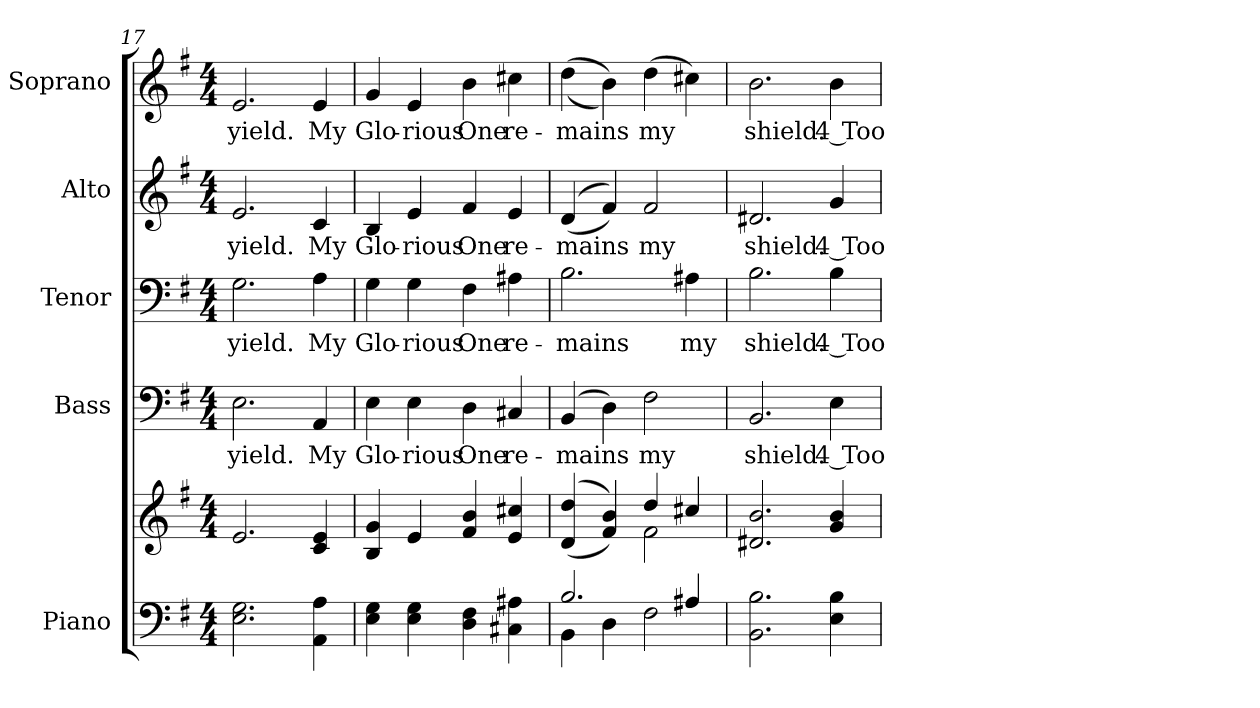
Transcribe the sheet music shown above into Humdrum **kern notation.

**kern	**kern	**kern	**text	**kern	**text	**kern	**text	**kern	**text
*part5	*part5	*part4	*part4	*part3	*part3	*part2	*part2	*part1	*part1
*staff6	*staff5	*staff4	*staff4	*staff3	*staff3	*staff2	*staff2	*staff1	*staff1
*I"Piano	*	*I"Bass	*	*I"Tenor	*	*I"Alto	*	*I"Soprano	*
*I'Pno.	*	*I'B.	*	*I'T.	*	*I'A.	*	*I'S.	*
*clefF4	*clefG2	*clefF4	*	*clefF4	*	*clefG2	*	*clefG2	*
*k[f#]	*k[f#]	*k[f#]	*	*k[f#]	*	*k[f#]	*	*k[f#]	*
*G:	*G:	*G:	*	*G:	*	*G:	*	*G:	*
*M4/4	*M4/4	*M4/4	*	*M4/4	*	*M4/4	*	*M4/4	*
=17	=17	=17	=17	=17	=17	=17	=17	=17	=17
!	!	!	!LO:LY:b:color=#000000	!	!	!	!	!	!
!	!	!	!	!	!LO:LY:b:color=#000000	!	!	!	!
!	!	!	!	!	!	!	!LO:LY:b:color=#000000	!	!
!	!	!	!	!	!	!	!	!	!LO:LY:b:color=#000000
2.Ei\ 2.Gi	2.ei/	2.Ei\	yield.	2.Gi\	yield.	2.ei/	yield.	2.ei/	yield.
!	!	!	!LO:LY:b:color=#000000	!	!	!	!	!	!
!	!	!	!	!	!LO:LY:b:color=#000000	!	!	!	!
!	!	!	!	!	!	!	!LO:LY:b:color=#000000	!	!
!	!	!	!	!	!	!	!	!	!LO:LY:b:color=#000000
4AAi\ 4Ai	4ci/ 4ei	4AAi/	My	4Ai\	My	4ci/	My	4ei/	My
=18	=18	=18	=18	=18	=18	=18	=18	=18	=18
!	!	!	!LO:LY:b:color=#000000	!	!	!	!	!	!
!	!	!	!	!	!LO:LY:b:color=#000000	!	!	!	!
!	!	!	!	!	!	!	!LO:LY:b:color=#000000	!	!
!	!	!	!	!	!	!	!	!	!LO:LY:b:color=#000000
4Ei\ 4Gi	4Bi/ 4gi	4Ei\	Glo-	4Gi\	Glo-	4Bi/	Glo-	4gi/	Glo-
!	!	!	!LO:LY:b:color=#000000	!	!	!	!	!	!
!	!	!	!	!	!LO:LY:b:color=#000000	!	!	!	!
!	!	!	!	!	!	!	!LO:LY:b:color=#000000	!	!
!	!	!	!	!	!	!	!	!	!LO:LY:b:color=#000000
4Ei\ 4Gi	4ei/	4Ei\	-rious	4Gi\	-rious	4ei/	-rious	4ei/	-rious
!	!	!	!LO:LY:b:color=#000000	!	!	!	!	!	!
!	!	!	!	!	!LO:LY:b:color=#000000	!	!	!	!
!	!	!	!	!	!	!	!LO:LY:b:color=#000000	!	!
!	!	!	!	!	!	!	!	!	!LO:LY:b:color=#000000
4Di\ 4F#i	4f#i/ 4bi	4Di\	One	4F#i\	One	4f#i/	One	4bi\	One
!	!	!	!LO:LY:b:color=#000000	!	!	!	!	!	!
!	!	!	!	!	!LO:LY:b:color=#000000	!	!	!	!
!	!	!	!	!	!	!	!LO:LY:b:color=#000000	!	!
!	!	!	!	!	!	!	!	!	!LO:LY:b:color=#000000
4C#Xi\ 4A#Xi	4ei/ 4cc#Xi	4C#Xi/	re-	4A#Xi\	re-	4ei/	re-	4cc#Xi\	re-
=19	=19	=19	=19	=19	=19	=19	=19	=19	=19
*^	*^	*	*	*	*	*	*	*	*
!	!	!	!	!	!LO:LY:b:color=#000000	!	!	!	!	!	!
!	!	!	!	!	!	!	!LO:LY:b:color=#000000	!	!	!	!
!	!	!	!	!	!	!	!	!	!LO:LY:b:color=#000000	!	!
!	!	!	!	!	!	!	!	!	!	!	!LO:LY:b:color=#000000
2.Bi/	4BBi\	((4di/ 4ddi	2ryy	(4BBi/	-mains	2.Bi\	-mains	((4di/	-mains	((4ddi\	-mains
.	4Di\	4f#i/ 4bi))	.	4Di\)	.	.	.	4f#i/))	.	4bi\))	.
!	!	!	!	!	!LO:LY:b:color=#000000	!	!	!	!	!	!
!	!	!	!	!	!	!	!	!	!LO:LY:b:color=#000000	!	!
!	!	!	!	!	!	!	!	!	!	!	!LO:LY:b:color=#000000
.	2F#i\	4ddi/	2f#i\	2F#i\	my	.	.	2f#i/	my	(4ddi\	my
!	!	!	!	!	!	!	!LO:LY:b:color=#000000	!	!	!	!
4A#Xi/	.	4cc#Xi/	.	.	.	4A#Xi\	my	.	.	4cc#Xi\)	.
*v	*v	*	*	*	*	*	*	*	*	*	*
*	*v	*v	*	*	*	*	*	*	*	*
=20	=20	=20	=20	=20	=20	=20	=20	=20	=20
!	!	!	!LO:LY:b:color=#000000	!	!	!	!	!	!
!	!	!	!	!	!LO:LY:b:color=#000000	!	!	!	!
!	!	!	!	!	!	!	!LO:LY:b:color=#000000	!	!
!	!	!	!	!	!	!	!	!	!LO:LY:b:color=#000000
2.BBi\ 2.Bi	2.d#Xi/ 2.bi	2.BBi/	shield.	2.Bi\	shield.	2.d#Xi/	shield.	2.bi\	shield.
!	!	!	!LO:LY:b:color=#000000	!	!	!	!	!	!
!	!	!	!	!	!LO:LY:b:color=#000000	!	!	!	!
!	!	!	!	!	!	!	!LO:LY:b:color=#000000	!	!
!	!	!	!	!	!	!	!	!	!LO:LY:b:color=#000000
4Ei\ 4Bi	4gi/ 4bi	4Ei\	4 Too	4Bi\	4 Too	4gi/	4 Too	4bi\	4 Too
=	=	=	=	=	=	=	=	=	=
*-	*-	*-	*-	*-	*-	*-	*-	*-	*-
